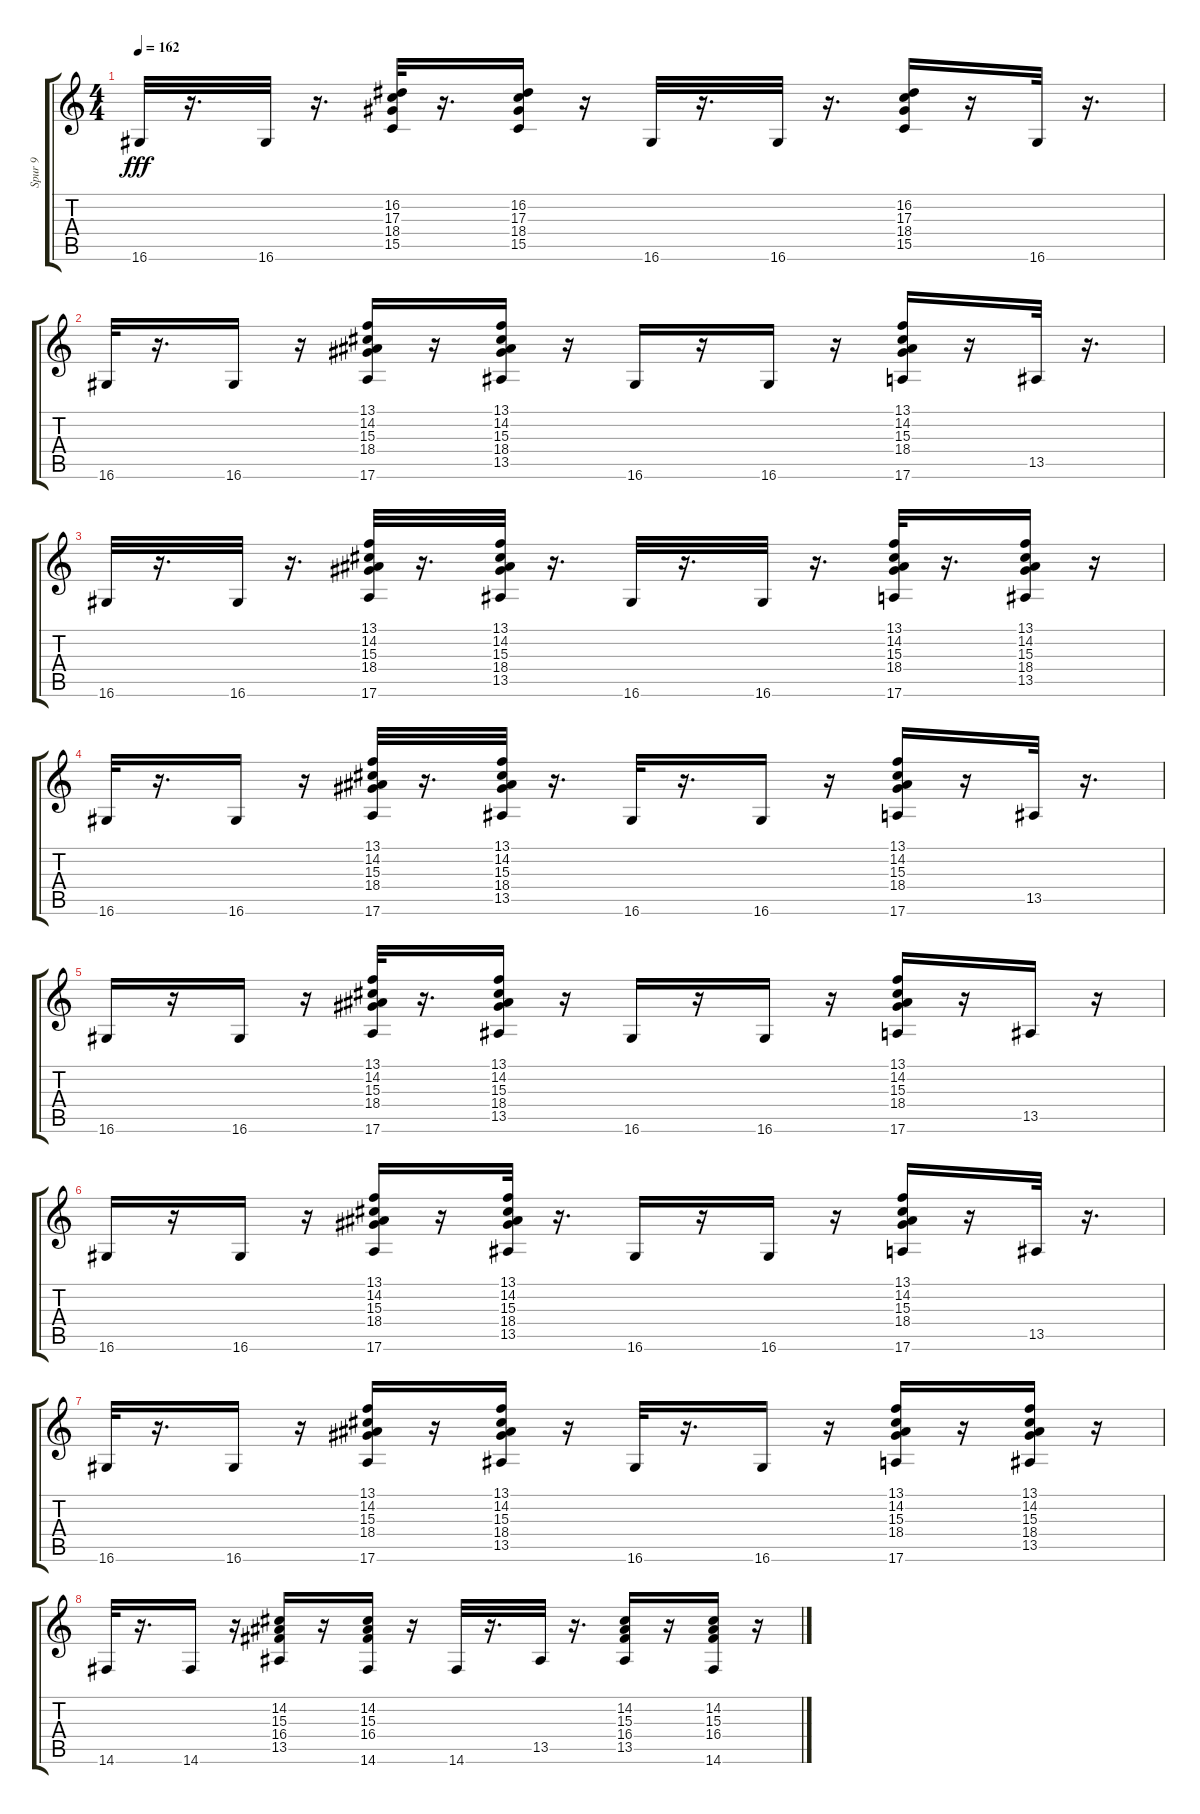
\track ("Spur 9" "Spur 9") {instrument vibraphone}
\staff {score tabs}
\tuning (E4 B3 G3 D3 A2 E2) {hide}
\ts (4 4)
\tempo 162
\clef g2
\ks c
16.6.32{dy fff} r.16{d} 16.6.32 r.16{d} (16.2 17.3 18.4 15.5).32 r.16{d} (16.2 17.3 18.4 15.5).16 r.16 16.6.32 r.16{d} 16.6.32 r.16{d} (16.2 17.3 18.4 15.5).16 r.16 16.6.32 r.16{d} |
16.6.32 r.16{d} 16.6.16 r.16 (13.1 14.2 15.3 18.4 17.6).16 r.16 (13.1 14.2 15.3 18.4 13.5).16 r.16 16.6.16 r.16 16.6.16 r.16 (13.1 14.2 15.3 18.4 17.6).16 r.16 13.5.32 r.16{d} |
16.6.32 r.16{d} 16.6.32 r.16{d} (13.1 14.2 15.3 18.4 17.6).32 r.16{d} (13.1 14.2 15.3 18.4 13.5).32 r.16{d} 16.6.32 r.16{d} 16.6.32 r.16{d} (13.1 14.2 15.3 18.4 17.6).32 r.16{d} (13.1 14.2 15.3 18.4 13.5).16 r.16 |
16.6.32 r.16{d} 16.6.16 r.16 (13.1 14.2 15.3 18.4 17.6).32 r.16{d} (13.1 14.2 15.3 18.4 13.5).32 r.16{d} 16.6.32 r.16{d} 16.6.16 r.16 (13.1 14.2 15.3 18.4 17.6).16 r.16 13.5.32 r.16{d} |
16.6.16 r.16 16.6.16 r.16 (13.1 14.2 15.3 18.4 17.6).32 r.16{d} (13.1 14.2 15.3 18.4 13.5).16 r.16 16.6.16 r.16 16.6.16 r.16 (13.1 14.2 15.3 18.4 17.6).16 r.16 13.5.16 r.16 |
16.6.16 r.16 16.6.16 r.16 (13.1 14.2 15.3 18.4 17.6).16 r.16 (13.1 14.2 15.3 18.4 13.5).32 r.16{d} 16.6.16 r.16 16.6.16 r.16 (13.1 14.2 15.3 18.4 17.6).16 r.16 13.5.32 r.16{d} |
16.6.32 r.16{d} 16.6.16 r.16 (13.1 14.2 15.3 18.4 17.6).16 r.16 (13.1 14.2 15.3 18.4 13.5).16 r.16 16.6.32 r.16{d} 16.6.16 r.16 (13.1 14.2 15.3 18.4 17.6).16 r.16 (13.1 14.2 15.3 18.4 13.5).16 r.16 |
14.6.32 r.16{d} 14.6.16 r.16 (14.2 15.3 16.4 13.5).16 r.16 (14.2 15.3 16.4 14.6).16 r.16 14.6.32 r.16{d} 13.5.32 r.16{d} (14.2 15.3 16.4 13.5).16 r.16 (14.2 15.3 16.4 14.6).16 r.16
